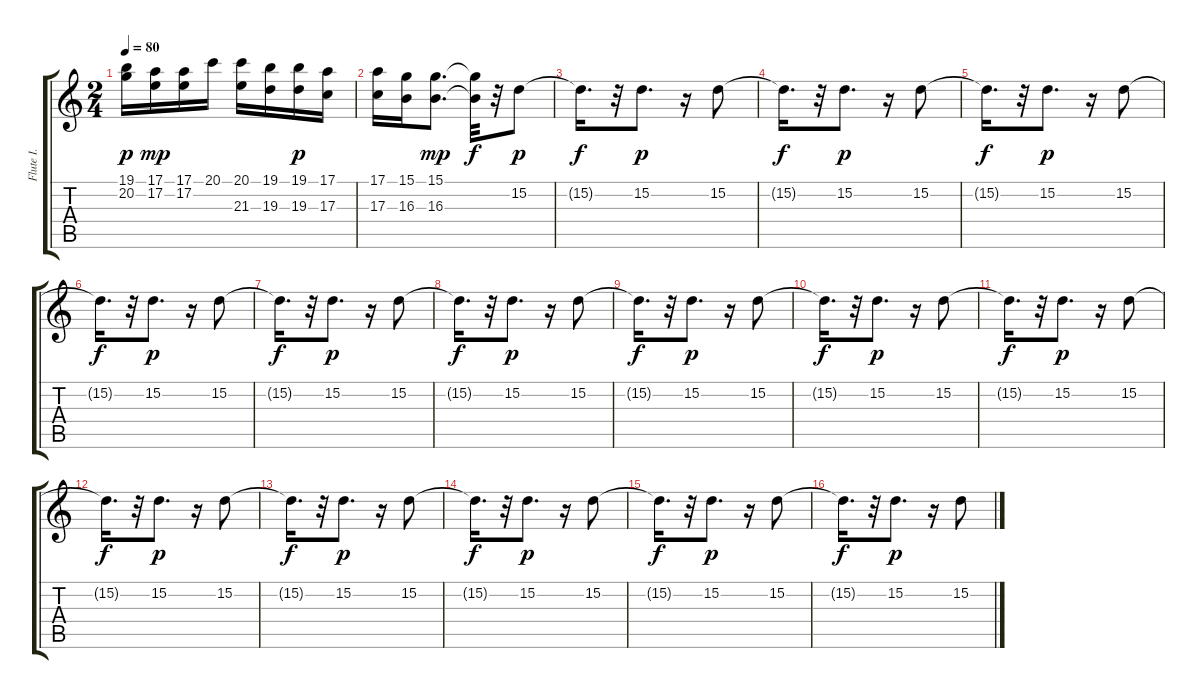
\track ("Flute I." "Flute I.") {instrument flute}
\staff {score tabs}
\tuning (E4 B3 G3 D3 A2 E2) {hide}
\ts (2 4)
\tempo 80
\clef g2
\ks c
(19.1 20.2).16{dy p} (17.1 17.2).16{dy mp} (17.1 17.2).16 20.1.16 (20.1 21.3).16 (19.1 19.3).16 (19.1 19.3).16{dy p} (17.1 17.3).16 |
(17.1 17.3).16 (15.1 16.3).16 (15.1 16.3).8{d dy mp} (15.1{t} 16.3{t}).32{dy f} r.32 15.2.8{dy p} |
15.2{t}.16{d dy f} r.32 15.2.8{d dy p} r.16 15.2.8 |
15.2{t}.16{d dy f} r.32 15.2.8{d dy p} r.16 15.2.8 |
15.2{t}.16{d dy f} r.32 15.2.8{d dy p} r.16 15.2.8 |
15.2{t}.16{d dy f} r.32 15.2.8{d dy p} r.16 15.2.8 |
15.2{t}.16{d dy f} r.32 15.2.8{d dy p} r.16 15.2.8 |
15.2{t}.16{d dy f} r.32 15.2.8{d dy p} r.16 15.2.8 |
15.2{t}.16{d dy f} r.32 15.2.8{d dy p} r.16 15.2.8 |
15.2{t}.16{d dy f} r.32 15.2.8{d dy p} r.16 15.2.8 |
15.2{t}.16{d dy f} r.32 15.2.8{d dy p} r.16 15.2.8 |
15.2{t}.16{d dy f} r.32 15.2.8{d dy p} r.16 15.2.8 |
15.2{t}.16{d dy f} r.32 15.2.8{d dy p} r.16 15.2.8 |
15.2{t}.16{d dy f} r.32 15.2.8{d dy p} r.16 15.2.8 |
15.2{t}.16{d dy f} r.32 15.2.8{d dy p} r.16 15.2.8 |
15.2{t}.16{d dy f} r.32 15.2.8{d dy p} r.16 15.2.8
